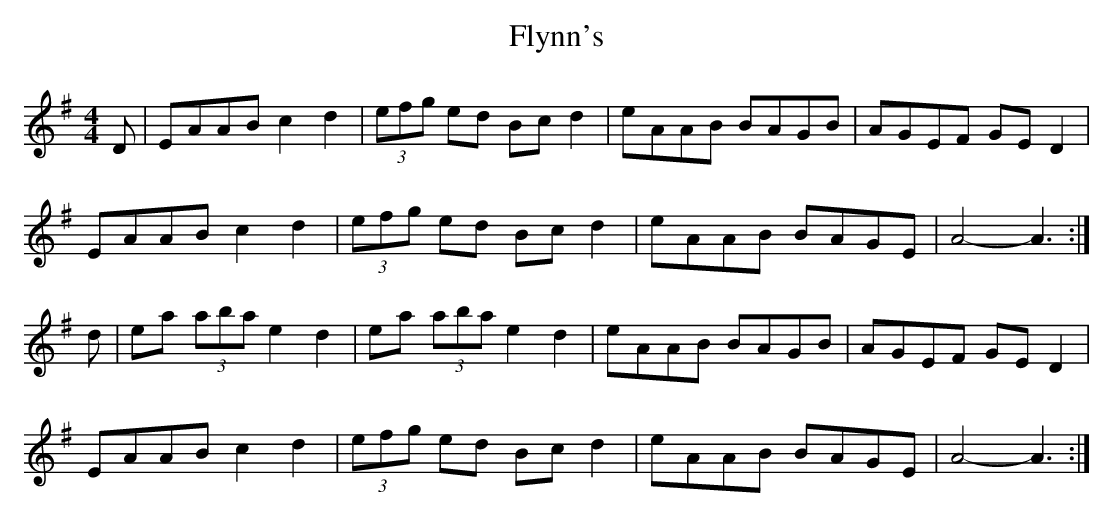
X:1
T: Flynn's
M: 4/4
L: 1/8
K: Ador
D | EAAB c2 d2 | (3efg ed Bc d2 | eAAB BAGB |\
AGEF GE D2 |
EAAB c2 d2 | (3efg ed Bc d2 | eAAB BAGE | A4-A3 :|
d | ea (3aba e2 d2 | ea (3aba e2 d2 | eAAB BAGB |\
AGEF GE D2 |
EAAB c2 d2 | (3efg ed Bc d2 | eAAB BAGE | A4-A3 :|
